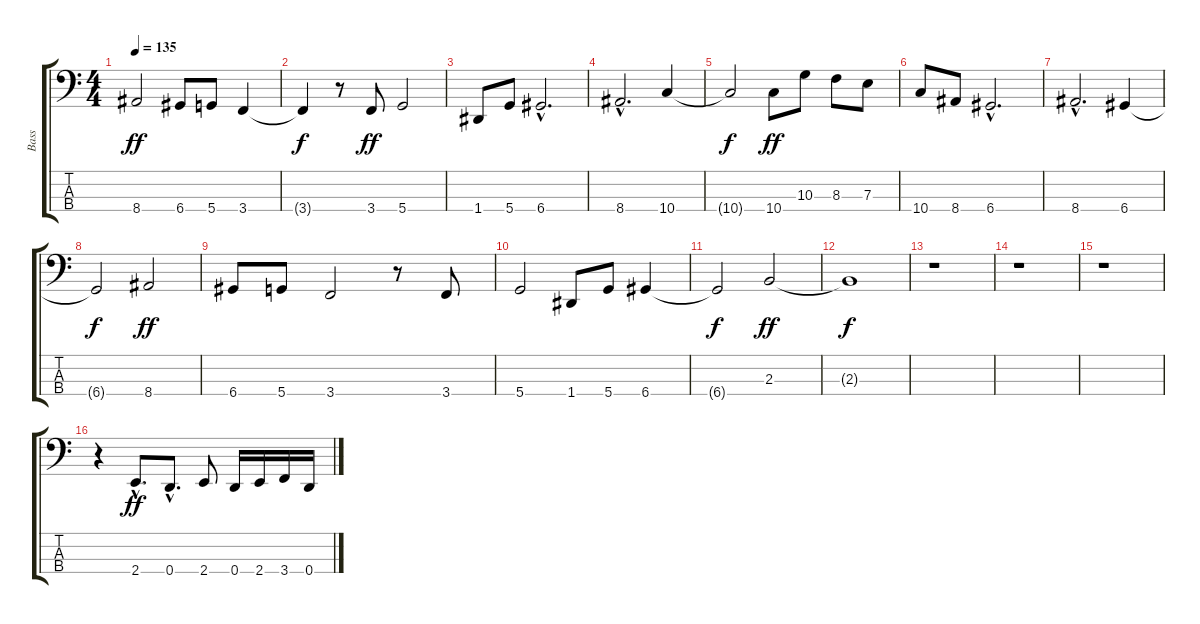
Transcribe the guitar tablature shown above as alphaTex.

\track ("Bass" "Bass") {instrument electricbassfinger}
\staff {score tabs}
\tuning (G2 D2 A1 D1) {hide}
\ts (4 4)
\tempo 135
\clef f4
\ks c
8.4.2{dy ff} 6.4.8 5.4.8 3.4.4 |
3.4{t}.4{dy f} r.8 3.4.8{dy ff} 5.4.2 |
1.4.8 5.4.8 6.4{hac}.2{d} |
8.4{hac}.2{d} 10.4.4 |
10.4{t}.2{dy f} 10.4.8{dy ff} 10.3.8 8.3.8 7.3.8 |
10.4.8 8.4.8 6.4{hac}.2{d} |
8.4{hac}.2{d} 6.4.4 |
6.4{t}.2{dy f} 8.4.2{dy ff} |
6.4.8 5.4.8 3.4.2 r.8 3.4.8 |
5.4.2 1.4.8 5.4.8 6.4.4 |
6.4{t}.2{dy f} 2.3.2{dy ff} |
2.3{t}.1{dy f} |
r.1 |
r.1 |
r.1 |
r.4 2.4{hac}.8{d dy ff} 0.4{hac}.8{d} 2.4.8 0.4.16 2.4.16 3.4.16 0.4.16
